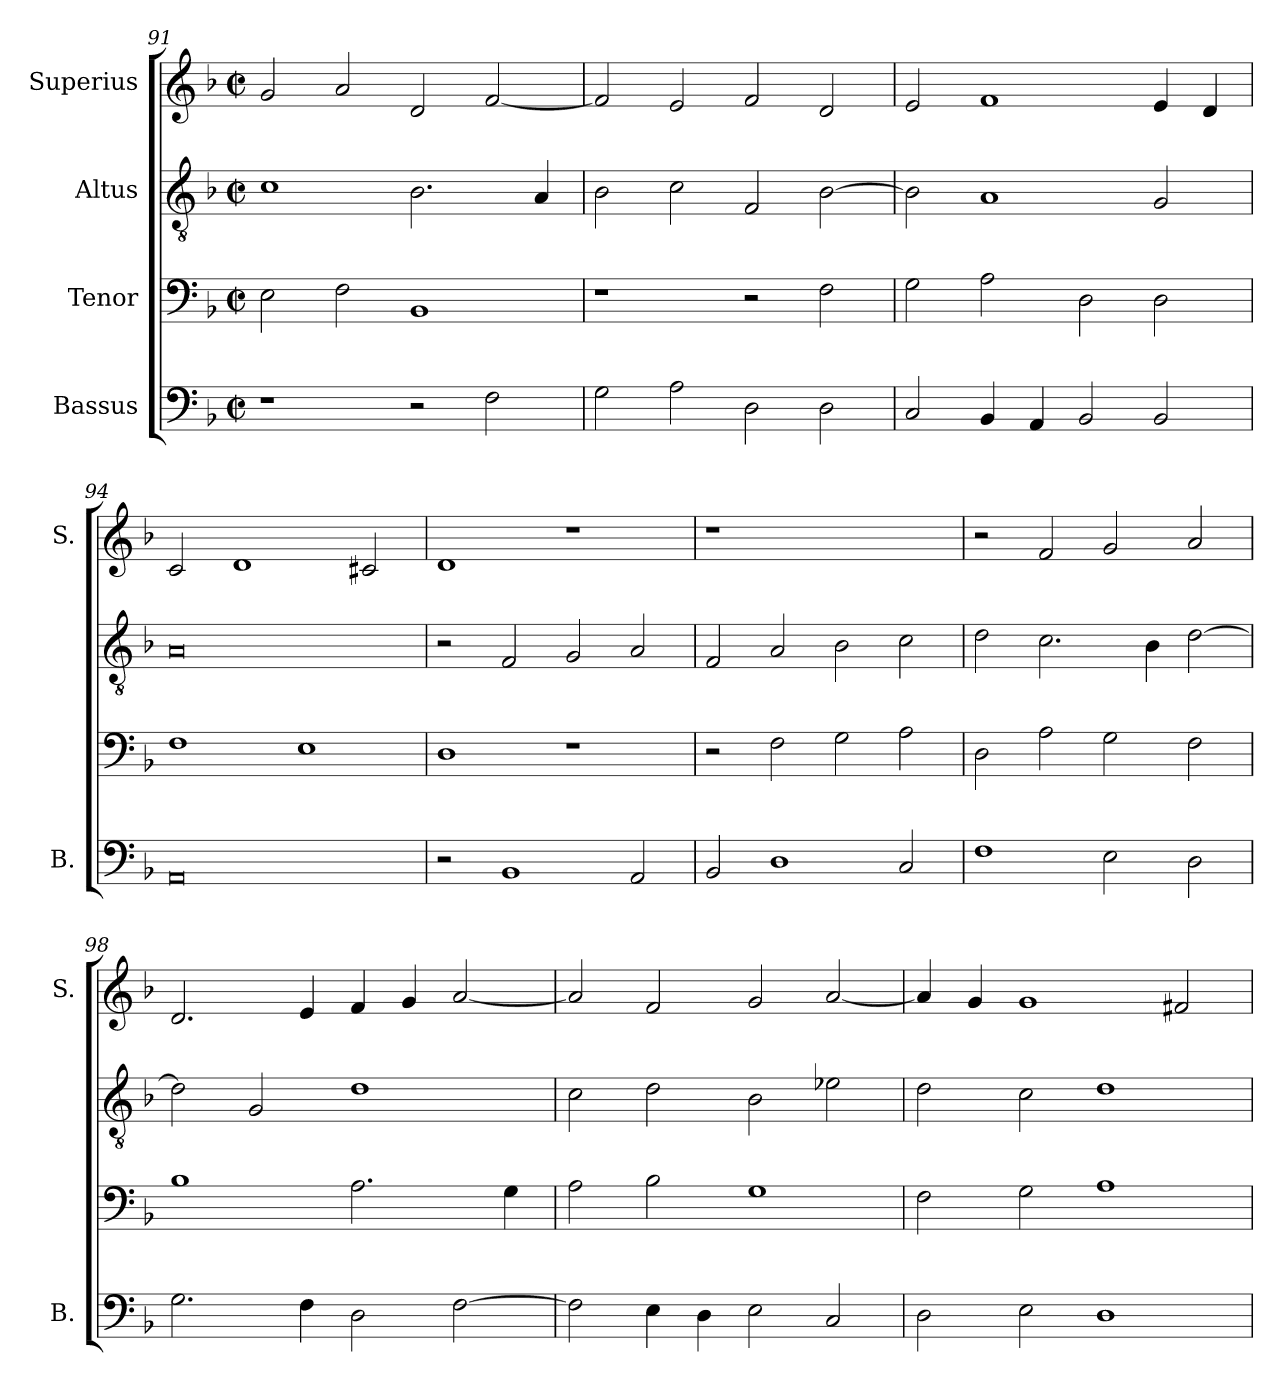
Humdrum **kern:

**kern	**kern	**kern	**kern
*part4	*part3	*part2	*part1
*staff4	*staff3	*staff2	*staff1
*I"Bassus	*I"Tenor	*I"Altus	*I"Superius
*I'B.	*	*	*I'S.
*clefF4	*clefF4	*clefGv2	*clefG2
*	*	*ITrd7c12	*
*k[b-]	*k[b-]	*k[b-]	*k[b-]
*F:	*F:	*F:	*F:
*M2/2	*M2/2	*M2/2	*M2/2
*met(c|)	*met(c|)	*met(c|)	*met(c|)
=91	=91	=91	=91
1r	2Ei\	1Ci	2gi/
.	2Fi\	.	2ai/
2r	1BB-i	2.BB-i\	2di/
2Fi\	.	.	[<2fi/
.	.	4AAi/	.
=92	=92	=92	=92
2Gi\	1r	2BB-i\	2fi/]
2Ai\	.	2Ci\	2ei/
2Di\	2r	2FFi/	2fi/
2Di\	2Fi\	[>2BB-i\	2di/
=93	=93	=93	=93
2Ci/	2Gi\	2BB-i\]	2ei/
4BB-i/	2Ai\	1AAi	1fi
4AAi/	.	.	.
2BB-i/	2Di\	.	.
2BB-i/	2Di\	2GGi/	4ei/
.	.	.	4di/
!!LO:PB:g=z
=94	=94	=94	=94
0AAi	1Fi	0AAi	2ci/
.	.	.	1di
.	1Ei	.	.
.	.	.	2c#Xi/
=95	=95	=95	=95
2r	1Di	2r	1di
1BB-i	.	2FFi/	.
.	1r	2GGi/	1r
2AAi/	.	2AAi/	.
=96	=96	=96	=96
!	!	!	!LO:N:vis=1
2BB-i/	2r	2FFi/	1r
1Di	2Fi\	2AAi/	.
.	2Gi\	2BB-i\	1ryy
2Ci/	2Ai\	2Ci\	.
=97	=97	=97	=97
1Fi	2Di\	2Di\	2r
.	2Ai\	2.Ci\	2fi/
2Ei\	2Gi\	.	2gi/
.	.	4BB-i\	.
2Di\	2Fi\	[>2Di\	2ai/
!!LO:LB:g=z
=98	=98	=98	=98
2.Gi\	1B-i	2Di\]	2.di/
.	.	2GGi/	.
4Fi\	.	.	4ei/
2Di\	2.Ai\	1Di	4fi/
.	.	.	4gi/
[>2Fi\	.	.	[<2ai/
.	4Gi\	.	.
=99	=99	=99	=99
2Fi\]	2Ai\	2Ci\	2ai/]
4Ei\	2B-i\	2Di\	2fi/
4Di\	.	.	.
2Ei\	1Gi	2BB-i\	2gi/
2Ci/	.	2E-Xi\	[<2ai/
=100	=100	=100	=100
2Di\	2Fi\	2Di\	4ai/]
.	.	.	4gi/
2Ei\	2Gi\	2Ci\	1gi
1Di	1Ai	1Di	.
.	.	.	2f#Xi/
=	=	=	=
*-	*-	*-	*-
